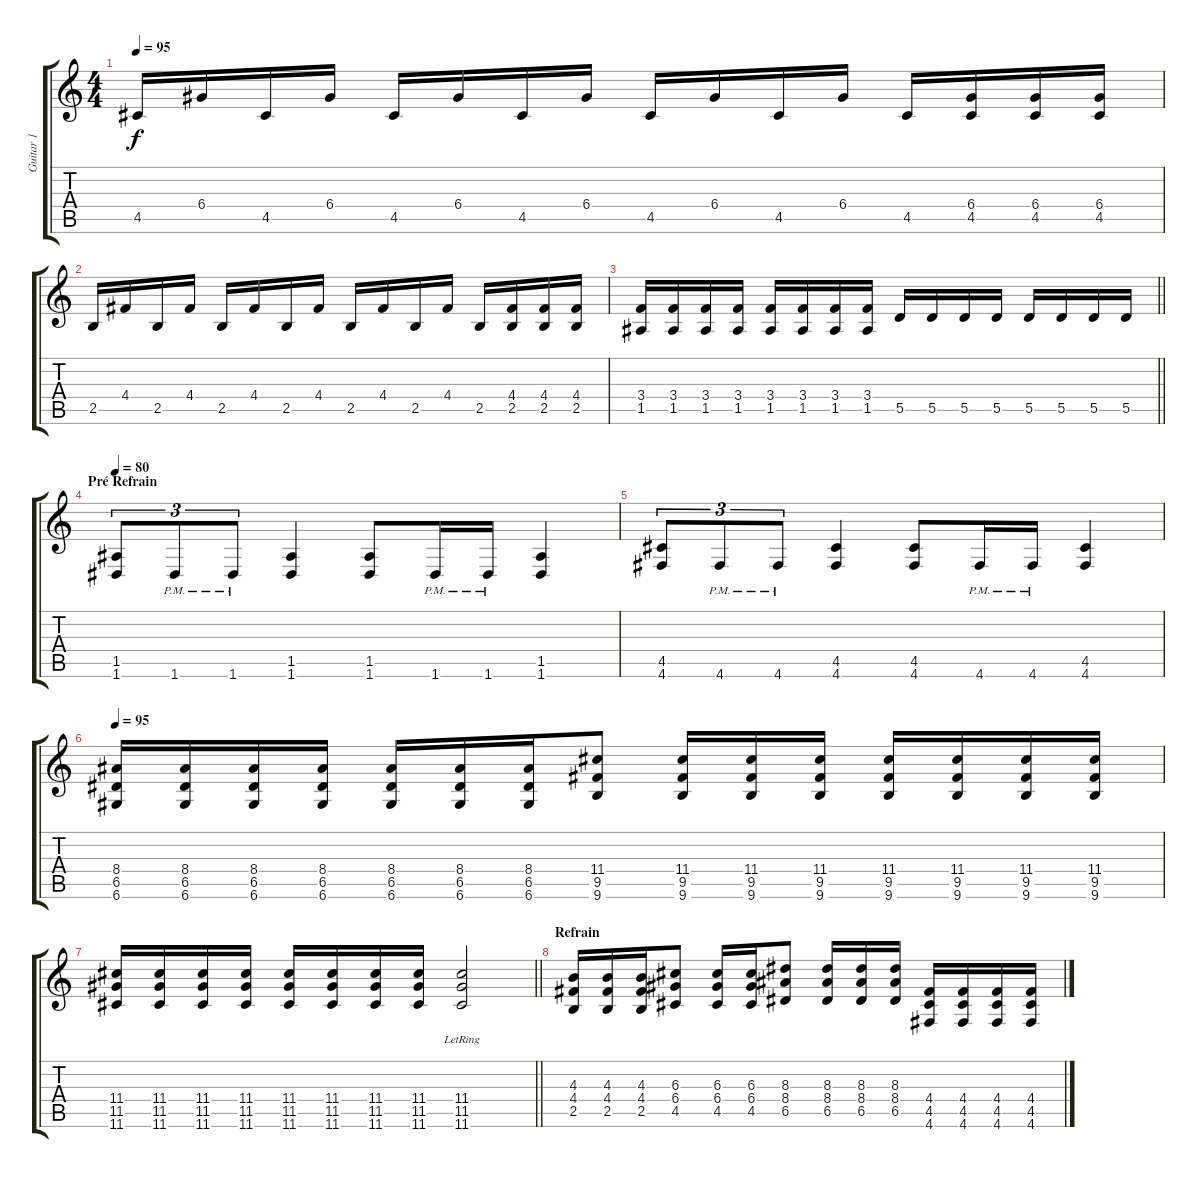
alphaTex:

\track ("Guitar 1" "Guitar 1") {instrument overdrivenguitar}
\staff {score tabs}
\tuning (E4 B3 G3 D3 A2 D2) {hide}
\ts (4 4)
\tempo 95
\clef g2
\ks c
4.5.16{dy f} 6.4.16 4.5.16 6.4.16 4.5.16 6.4.16 4.5.16 6.4.16 4.5.16 6.4.16 4.5.16 6.4.16 4.5.16 (6.4 4.5).16 (6.4 4.5).16 (6.4 4.5).16 |
2.5.16 4.4.16 2.5.16 4.4.16 2.5.16 4.4.16 2.5.16 4.4.16 2.5.16 4.4.16 2.5.16 4.4.16 2.5.16 (4.4 2.5).16 (4.4 2.5).16 (4.4 2.5).16 |
\barLineRight lightlight
(3.4 1.5).16 (3.4 1.5).16 (3.4 1.5).16 (3.4 1.5).16 (3.4 1.5).16 (3.4 1.5).16 (3.4 1.5).16 (3.4 1.5).16 5.5.16 5.5.16 5.5.16 5.5.16 5.5.16 5.5.16 5.5.16 5.5.16 |
\section ("" "Pré Refrain")
\tempo 80
(1.5 1.6).8{tu (3 2)} 1.6{pm}.8{tu (3 2)} 1.6{pm}.8{tu (3 2)} (1.5 1.6).4 (1.5 1.6).8 1.6{pm}.16 1.6{pm}.16 (1.5 1.6).4 |
(4.5 4.6).8{tu (3 2)} 4.6{pm}.8{tu (3 2)} 4.6{pm}.8{tu (3 2)} (4.5 4.6).4 (4.5 4.6).8 4.6{pm}.16 4.6{pm}.16 (4.5 4.6).4 |
\tempo 95
(8.4 6.5 6.6).16 (8.4 6.5 6.6).16 (8.4 6.5 6.6).16 (8.4 6.5 6.6).16 (8.4 6.5 6.6).16 (8.4 6.5 6.6).16 (8.4 6.5 6.6).16 (11.4 9.5 9.6).8 (11.4 9.5 9.6).16 (11.4 9.5 9.6).16 (11.4 9.5 9.6).16 (11.4 9.5 9.6).16 (11.4 9.5 9.6).16 (11.4 9.5 9.6).16 (11.4 9.5 9.6).16 |
\barLineRight lightlight
(11.4 11.5 11.6).16 (11.4 11.5 11.6).16 (11.4 11.5 11.6).16 (11.4 11.5 11.6).16 (11.4 11.5 11.6).16 (11.4 11.5 11.6).16 (11.4 11.5 11.6).16 (11.4 11.5 11.6).16 (11.4{lr} 11.5{lr} 11.6).2 |
\section ("" "Refrain")
(4.3 4.4 2.5).16 (4.3 4.4 2.5).16 (4.3 4.4 2.5).16 (6.3 6.4 4.5).8 (6.3 6.4 4.5).16 (6.3 6.4 4.5).16 (8.3 8.4 6.5).8 (8.3 8.4 6.5).16 (8.3 8.4 6.5).16 (8.3 8.4 6.5).16 (4.4 4.5 4.6).16 (4.4 4.5 4.6).16 (4.4 4.5 4.6).16 (4.4 4.5 4.6).16
